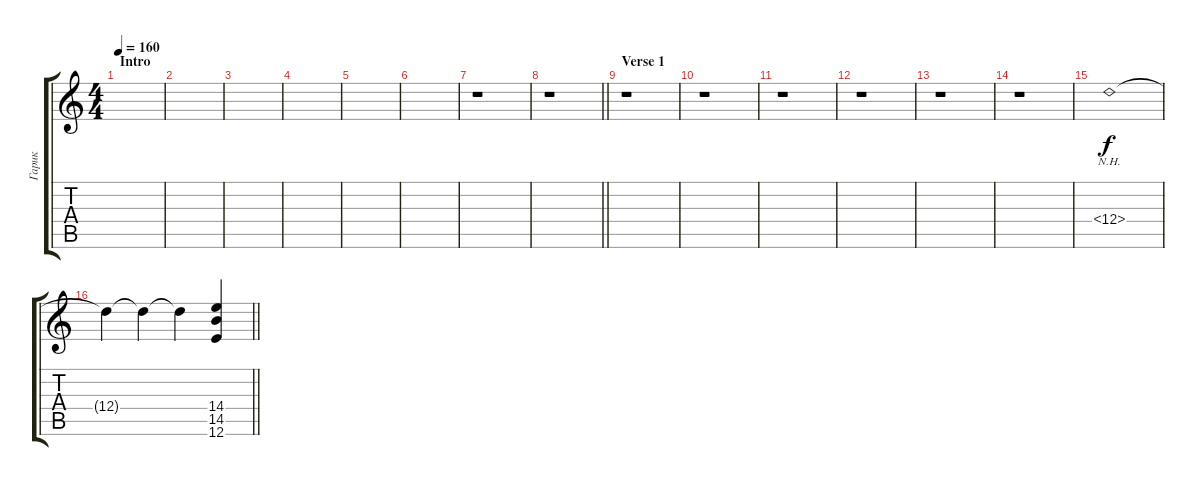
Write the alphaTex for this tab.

\track ("Гарик" "Гарик") {instrument distortionguitar}
\staff {score tabs}
\tuning (E4 B3 G3 D3 A2 E2) {hide}
\ts (4 4)
\section ("" "Intro")
\tempo 160
\clef g2
\ks c
|
|
|
|
|
|
r.1 |
\barLineRight lightlight
r.1 |
\section ("" "Verse 1")
r.1 |
r.1 |
r.1 |
r.1 |
r.1 |
r.1 |
12.4{nh}.1 |
\barLineRight lightlight
12.4{t}.4 12.4{t}.4 12.4{t}.4 (14.4{ss} 14.5{ss} 12.6{ss}).4
